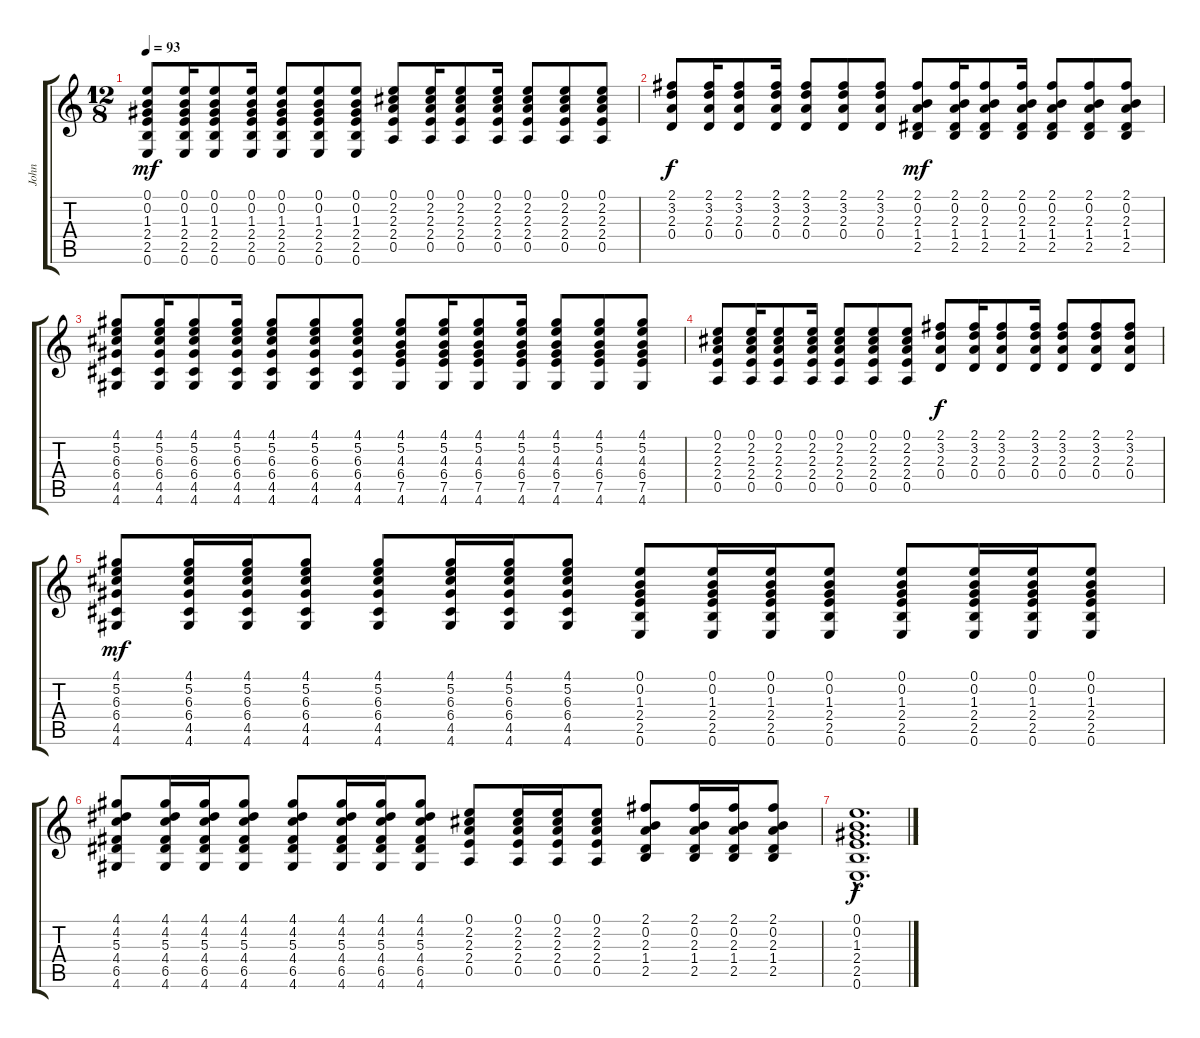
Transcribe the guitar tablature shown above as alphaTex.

\track ("John" "John") {instrument acousticguitarsteel}
\staff {score tabs}
\tuning (E4 B3 G3 D3 A2 E2) {hide}
\ts (12 8)
\tempo 93
\clef g2
\ks c
(0.1 0.2 1.3 2.4 2.5 0.6).8{dy mf} (0.1 0.2 1.3 2.4 2.5 0.6).16 (0.1 0.2 1.3 2.4 2.5 0.6).8 (0.1 0.2 1.3 2.4 2.5 0.6).16 (0.1 0.2 1.3 2.4 2.5 0.6).8 (0.1 0.2 1.3 2.4 2.5 0.6).8 (0.1 0.2 1.3 2.4 2.5 0.6).8 (0.1 2.2 2.3 2.4 0.5).8 (0.1 2.2 2.3 2.4 0.5).16 (0.1 2.2 2.3 2.4 0.5).8 (0.1 2.2 2.3 2.4 0.5).16 (0.1 2.2 2.3 2.4 0.5).8 (0.1 2.2 2.3 2.4 0.5).8 (0.1 2.2 2.3 2.4 0.5).8 |
(2.1 3.2 2.3 0.4).8{dy f} (2.1 3.2 2.3 0.4).16 (2.1 3.2 2.3 0.4).8 (2.1 3.2 2.3 0.4).16 (2.1 3.2 2.3 0.4).8 (2.1 3.2 2.3 0.4).8 (2.1 3.2 2.3 0.4).8 (2.1 0.2 2.3 1.4 2.5).8{dy mf} (2.1 0.2 2.3 1.4 2.5).16 (2.1 0.2 2.3 1.4 2.5).8 (2.1 0.2 2.3 1.4 2.5).16 (2.1 0.2 2.3 1.4 2.5).8 (2.1 0.2 2.3 1.4 2.5).8 (2.1 0.2 2.3 1.4 2.5).8 |
(4.1 5.2 6.3 6.4 4.5 4.6).8 (4.1 5.2 6.3 6.4 4.5 4.6).16 (4.1 5.2 6.3 6.4 4.5 4.6).8 (4.1 5.2 6.3 6.4 4.5 4.6).16 (4.1 5.2 6.3 6.4 4.5 4.6).8 (4.1 5.2 6.3 6.4 4.5 4.6).8 (4.1 5.2 6.3 6.4 4.5 4.6).8 (4.1 5.2 4.3 6.4 7.5 4.6).8 (4.1 5.2 4.3 6.4 7.5 4.6).16 (4.1 5.2 4.3 6.4 7.5 4.6).8 (4.1 5.2 4.3 6.4 7.5 4.6).16 (4.1 5.2 4.3 6.4 7.5 4.6).8 (4.1 5.2 4.3 6.4 7.5 4.6).8 (4.1 5.2 4.3 6.4 7.5 4.6).8 |
(0.1 2.2 2.3 2.4 0.5).8 (0.1 2.2 2.3 2.4 0.5).16 (0.1 2.2 2.3 2.4 0.5).8 (0.1 2.2 2.3 2.4 0.5).16 (0.1 2.2 2.3 2.4 0.5).8 (0.1 2.2 2.3 2.4 0.5).8 (0.1 2.2 2.3 2.4 0.5).8 (2.1 3.2 2.3 0.4).8{dy f} (2.1 3.2 2.3 0.4).16 (2.1 3.2 2.3 0.4).8 (2.1 3.2 2.3 0.4).16 (2.1 3.2 2.3 0.4).8 (2.1 3.2 2.3 0.4).8 (2.1 3.2 2.3 0.4).8 |
(4.1 5.2 6.3 6.4 4.5 4.6).8{dy mf} (4.1 5.2 6.3 6.4 4.5 4.6).16 (4.1 5.2 6.3 6.4 4.5 4.6).16 (4.1 5.2 6.3 6.4 4.5 4.6).8 (4.1 5.2 6.3 6.4 4.5 4.6).8 (4.1 5.2 6.3 6.4 4.5 4.6).16 (4.1 5.2 6.3 6.4 4.5 4.6).16 (4.1 5.2 6.3 6.4 4.5 4.6).8 (0.1 0.2 1.3 2.4 2.5 0.6).8 (0.1 0.2 1.3 2.4 2.5 0.6).16 (0.1 0.2 1.3 2.4 2.5 0.6).16 (0.1 0.2 1.3 2.4 2.5 0.6).8 (0.1 0.2 1.3 2.4 2.5 0.6).8 (0.1 0.2 1.3 2.4 2.5 0.6).16 (0.1 0.2 1.3 2.4 2.5 0.6).16 (0.1 0.2 1.3 2.4 2.5 0.6).8 |
(4.1 4.2 5.3 4.4 6.5 4.6).8 (4.1 4.2 5.3 4.4 6.5 4.6).16 (4.1 4.2 5.3 4.4 6.5 4.6).16 (4.1 4.2 5.3 4.4 6.5 4.6).8 (4.1 4.2 5.3 4.4 6.5 4.6).8 (4.1 4.2 5.3 4.4 6.5 4.6).16 (4.1 4.2 5.3 4.4 6.5 4.6).16 (4.1 4.2 5.3 4.4 6.5 4.6).8 (0.1 2.2 2.3 2.4 0.5).8 (0.1 2.2 2.3 2.4 0.5).16 (0.1 2.2 2.3 2.4 0.5).16 (0.1 2.2 2.3 2.4 0.5).8 (2.1 0.2 2.3 1.4 2.5).8 (2.1 0.2 2.3 1.4 2.5).16 (2.1 0.2 2.3 1.4 2.5).16 (2.1 0.2 2.3 1.4 2.5).8 |
(0.1{hac} 0.2{hac} 1.3{hac} 2.4{hac} 2.5{hac} 0.6{hac}).1{d dy f}
